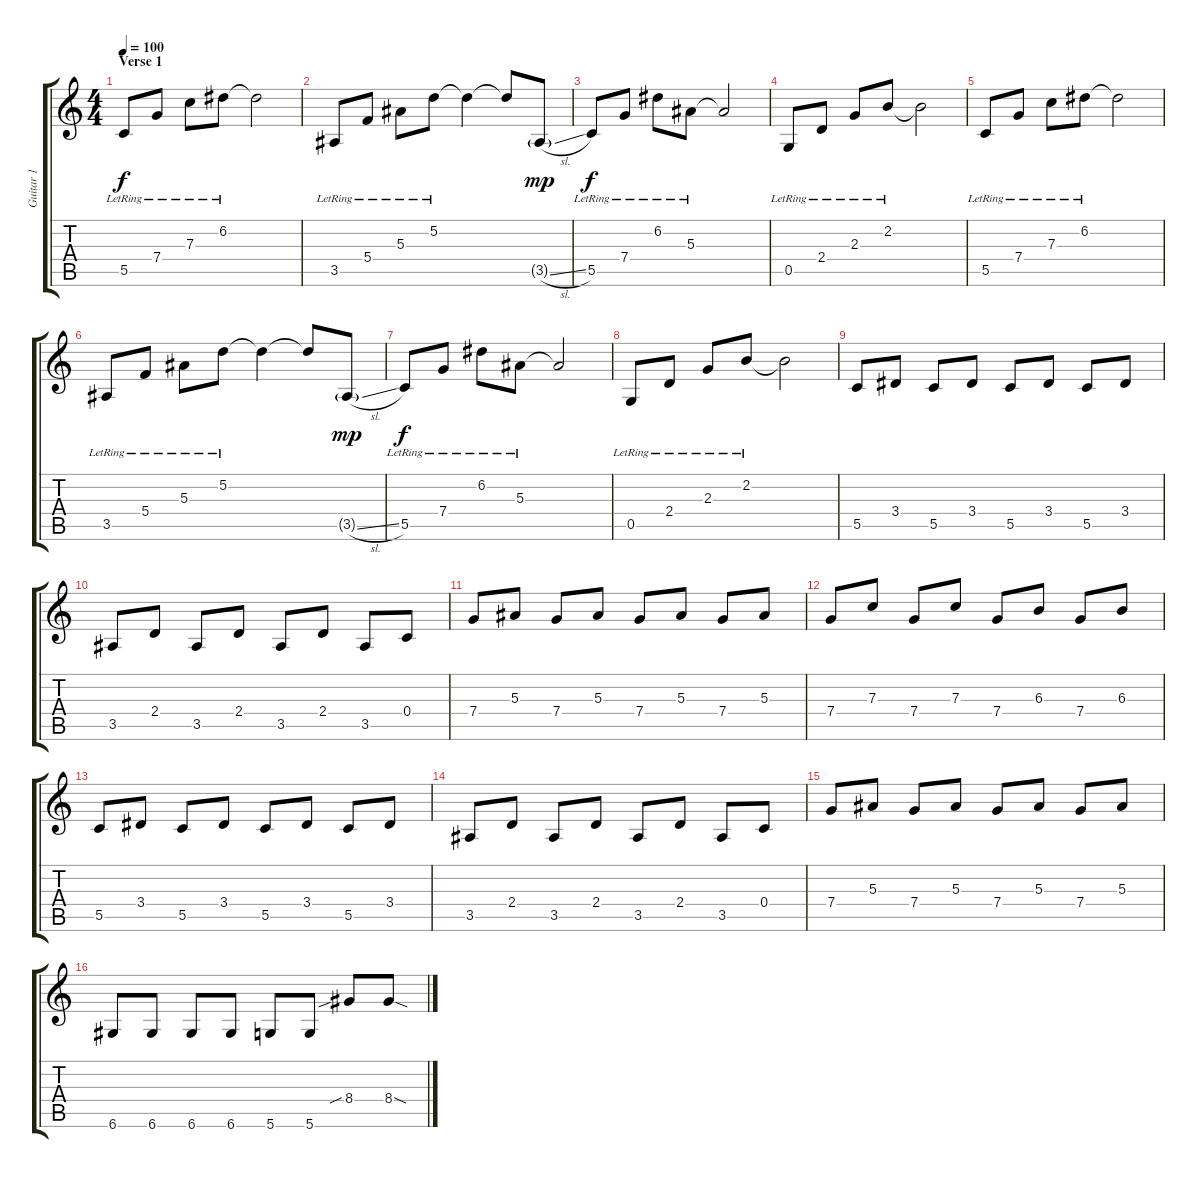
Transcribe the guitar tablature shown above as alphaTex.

\track ("Guitar 1" "Guitar 1") {instrument distortionguitar}
\staff {score tabs}
\tuning (D4 A3 F3 C3 G2 D2) {hide}
\ts (4 4)
\section ("" "Verse 1")
\tempo 100
\clef g2
\ks c
5.5{lr}.8{dy f instrument electricguitarclean} 7.4{lr}.8 7.3{lr}.8 6.2{lr}.8 6.2{t}.2 |
3.5{lr}.8 5.4{lr}.8 5.3{lr}.8 5.2{lr}.8 5.2{t}.4 5.2{t}.8 3.5{sl g}.8{dy mp} |
5.5{lr}.8{dy f} 7.4{lr}.8 6.2{lr}.8 5.3{lr}.8 5.3{t}.2 |
0.5{lr}.8 2.4{lr}.8 2.3{lr}.8 2.2{lr}.8 2.2{t}.2 |
5.5{lr}.8 7.4{lr}.8 7.3{lr}.8 6.2{lr}.8 6.2{t}.2 |
3.5{lr}.8 5.4{lr}.8 5.3{lr}.8 5.2{lr}.8 5.2{t}.4 5.2{t}.8 3.5{sl g}.8{dy mp} |
5.5{lr}.8{dy f} 7.4{lr}.8 6.2{lr}.8 5.3{lr}.8 5.3{t}.2 |
0.5{lr}.8 2.4{lr}.8 2.3{lr}.8 2.2{lr}.8 2.2{t}.2 |
5.5.8{instrument distortionguitar} 3.4.8 5.5.8 3.4.8 5.5.8 3.4.8 5.5.8 3.4.8 |
3.5.8 2.4.8 3.5.8 2.4.8 3.5.8 2.4.8 3.5.8 0.4.8 |
7.4.8 5.3.8 7.4.8 5.3.8 7.4.8 5.3.8 7.4.8 5.3.8 |
7.4.8 7.3.8 7.4.8 7.3.8 7.4.8 6.3.8 7.4.8 6.3.8 |
5.5.8 3.4.8 5.5.8 3.4.8 5.5.8 3.4.8 5.5.8 3.4.8 |
3.5.8 2.4.8 3.5.8 2.4.8 3.5.8 2.4.8 3.5.8 0.4.8 |
7.4.8 5.3.8 7.4.8 5.3.8 7.4.8 5.3.8 7.4.8 5.3.8 |
6.6.8 6.6.8 6.6.8 6.6.8 5.6.8 5.6.8 8.4{sib}.8 8.4{sod}.8
